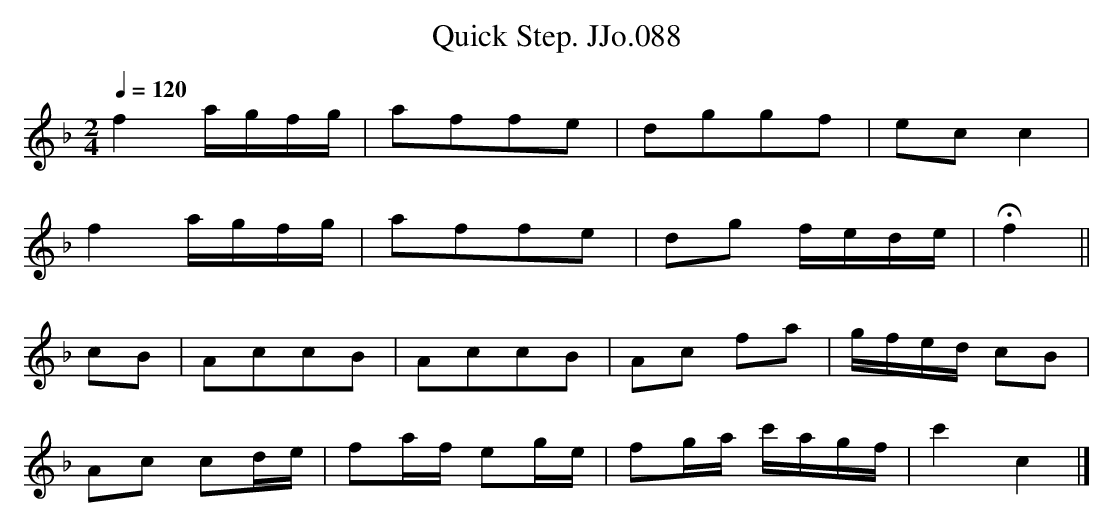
X:1
T:Quick Step. JJo.088
M:2/4
L:1/8
Q:1/4=120
K:F
f2 a/g/f/g/|affe|dggf|ecc2|
f2 a/g/f/g/|affe|dg f/e/d/e/|Hf2||
cB|AccB|AccB|Ac fa|g/f/e/d/ cB|
Ac cd/e/|fa/f/ eg/e/|fg/a/ c'/a/g/f/|c'2c2|]
